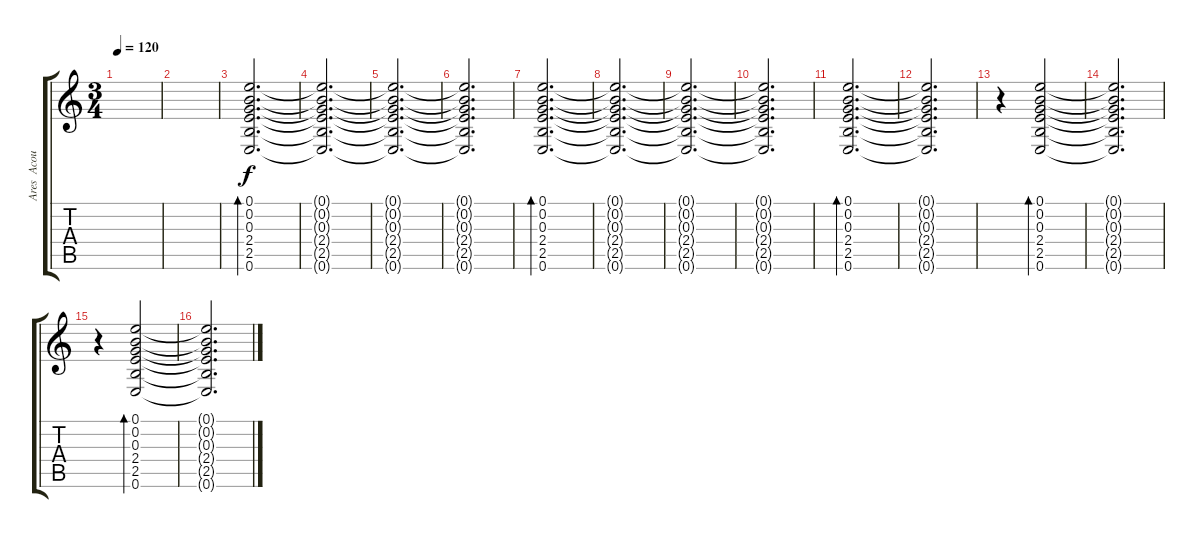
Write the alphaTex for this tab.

\track ("Ares  Acoustic Rhytm Guitar  " "Ares  Acou") {instrument acousticguitarsteel}
\staff {score tabs}
\tuning (E4 B3 G3 D3 A2 E2) {hide}
\ts (3 4)
\tempo 120
\clef g2
\ks c
|
|
(0.1 0.2 0.3 2.4 2.5 0.6).2{d bd 120} |
(0.1{t} 0.2{t} 0.3{t} 2.4{t} 2.5{t} 0.6{t}).2{d} |
(0.1{t} 0.2{t} 0.3{t} 2.4{t} 2.5{t} 0.6{t}).2{d} |
(0.1{t} 0.2{t} 0.3{t} 2.4{t} 2.5{t} 0.6{t}).2{d} |
(0.1 0.2 0.3 2.4 2.5 0.6).2{d bd 240} |
(0.1{t} 0.2{t} 0.3{t} 2.4{t} 2.5{t} 0.6{t}).2{d} |
(0.1{t} 0.2{t} 0.3{t} 2.4{t} 2.5{t} 0.6{t}).2{d} |
(0.1{t} 0.2{t} 0.3{t} 2.4{t} 2.5{t} 0.6{t}).2{d} |
(0.1 0.2 0.3 2.4 2.5 0.6).2{d bd 240} |
(0.1{t} 0.2{t} 0.3{t} 2.4{t} 2.5{t} 0.6{t}).2{d} |
r.4 (0.1 0.2 0.3 2.4 2.5 0.6).2{bd 120} |
(0.1{t} 0.2{t} 0.3{t} 2.4{t} 2.5{t} 0.6{t}).2{d} |
r.4 (0.1 0.2 0.3 2.4 2.5 0.6).2{bd 120} |
(0.1{t} 0.2{t} 0.3{t} 2.4{t} 2.5{t} 0.6{t}).2{d}
